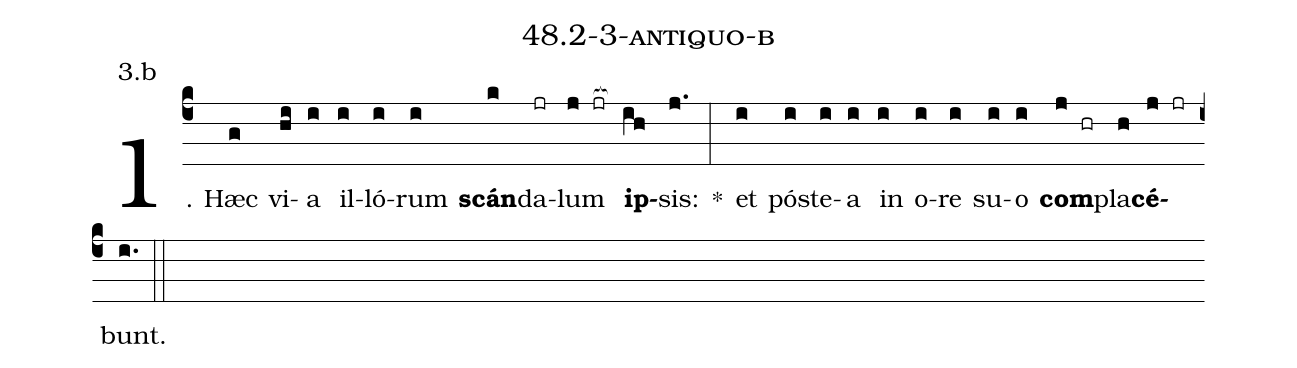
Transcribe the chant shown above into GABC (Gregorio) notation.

name: 48.2-3-antiquo-b;
annotation: 3.b;
%%
(c4)1. Hæc(g) vi(hi)a(i) il(i)ló(i)rum(i) <b>scán</b>(k)da(jr)lum(j jr[ocb:1{]) <b>ip</b>(ih[ocb:0}])sis:(j.) *(:) et(i) póst(i)e(i)a(i) in(i) o(i)re(i) su(i)o(i) <b>com</b>(j hr)pla(h)<b>cé</b>(j jr)bunt.(i.) (::)


%E(i) u(i) o(j) u(h) a(j) e.(i.) (::)
